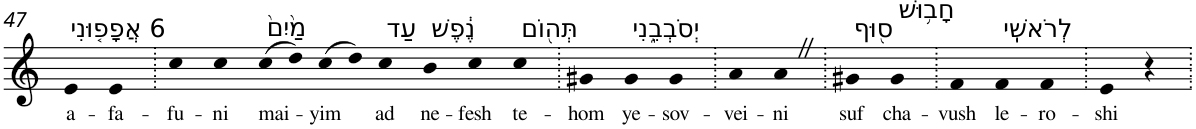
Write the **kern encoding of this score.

**kern	**text
*part1	*part1
*staff1	*staff1
*I"Piano	*
*I'Pno	*
!!LO:PB:g=z
*clefG2	*
*k[]	*
=47	=47
!LO:TX:a:t=6 אֲפָפ֤וּנִי	!
!	!LO:LY:b
4e	a-
!	!LO:LY:b
4e	-fa-
=48.	=48.
!	!LO:LY:b
4cc	-fu-
!	!LO:LY:b
4cc	-ni
!LO:TX:a:t=מַ֙יִם֙	!
!	!LO:LY:b
(>8cc	mai-
8dd)	.
!	!LO:LY:b
(>8cc	-yim
8dd)	.
!LO:TX:a:t=עַד	!
!	!LO:LY:b
4cc	ad
!LO:TX:a:t=נֶ֔פֶשׁ	!
!	!LO:LY:b
4b	ne-
!	!LO:LY:b
4cc	-fesh
!LO:TX:a:t=תְּה֖וֹם	!
!	!LO:LY:b
4cc	te-
=49.	=49.
!	!LO:LY:b
4g#X	-hom
!LO:TX:a:t=יְסֹבְבֵ֑נִי	!
!	!LO:LY:b
4g#	ye-
!	!LO:LY:b
4g#	-sov-
=50.	=50.
!	!LO:LY:b
4a	-vei-
!	!LO:LY:b
4aZ	-ni
=51.	=51.
!LO:TX:a:t=ס֖וּף	!
!	!LO:LY:b
4g#X	suf
!LO:TX:a:t=חָב֥וּשׁ	!
!	!LO:LY:b
4g#	cha-
=52.	=52.
!	!LO:LY:b
4f	-vush
!LO:TX:a:t=לְרֹאשִֽׁי	!
!	!LO:LY:b
4f	le-
!	!LO:LY:b
4f	-ro-
=53.	=53.
!	!LO:LY:b
4e	-shi
4r	.
=.	=.
*-	*-
